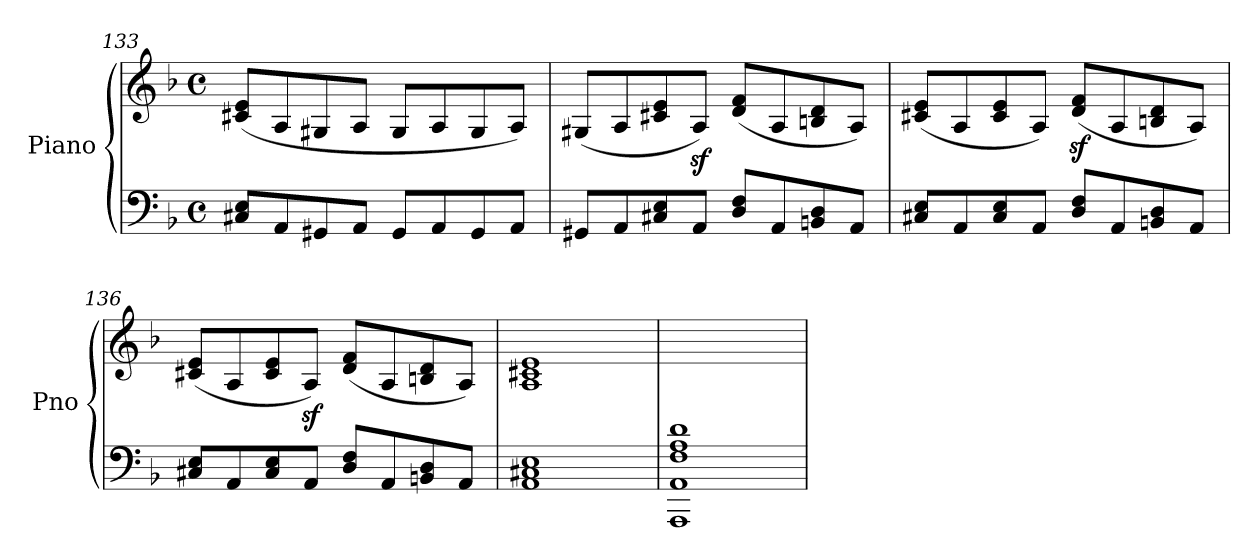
**kern	**kern	**dynam
*part1	*part1	*part1
*staff2	*staff1	*staff1/2
*I"Piano	*	*
*I'Pno	*	*
!!LO:LB:g=z
*clefF4	*clefG2	*
*k[b-]	*k[b-]	*
*M4/4	*M4/4	*
*met(c)	*met(c)	*
=133	=133	=133
*^	*	*
1ryy	8C#X/ 8E/L	(<8c#X/ 8e/L	.
.	8AA/	8A/	.
.	8GG#X/	8G#X/	.
.	8AA/J	8A/J	.
.	8GG#/L	8G#/L	.
.	8AA/	8A/	.
.	8GG#/	8G#/	.
.	8AA/J	8A/J)	.
=134	=134	=134	=134
1ryy	8GG#X/L	(<8G#X/L	.
.	8AA/	8A/	.
.	8C#X/ 8E/	8c#X/ 8e/	.
.	8AA/J	8Az</J)	.
.	8D/ 8F/L	(<8d/ 8f/L	.
.	8AA/	8A/	.
.	8BBn/ 8D/	8Bn/ 8d/	.
.	8AA/J	8A/J)	.
=135	=135	=135	=135
1ryy	8C#X/ 8E/L	(<8c#X/ 8e/L	.
.	8AA/	8A/	.
.	8C#/ 8E/	8c#/ 8e/	.
.	8AA/J	8A/J)	.
.	8D/ 8F/L	(<8d/z< 8f/z<L	.
.	8AA/	8A/	.
.	8BBn/ 8D/	8Bn/ 8d/	.
.	8AA/J	8A/J)	.
!!LO:LB:g=z
=136	=136	=136	=136
1ryy	8C#X/ 8E/L	(<8c#X/ 8e/L	.
.	8AA/	8A/	.
.	8C#/ 8E/	8c#/ 8e/	.
.	8AA/J	8Az</J)	.
.	8D/ 8F/L	(<8d/ 8f/L	.
.	8AA/	8A/	.
.	8BBn/ 8D/	8Bn/ 8d/	.
.	8AA/J	8A/J)	.
=137	=137	=137	=137
1ryy	1AA 1C#X 1E	1A 1c#X 1e	.
!!LO:PB:g=z
=138	=138	=138	=138
*	*^	*	*
!	!	!	!	!LO:DY:b
1F 1A 1d	1ryy	1AAA 1AA	1ryy	other-dynamics
*v	*v	*v	*	*
=	=	=
*-	*-	*-
